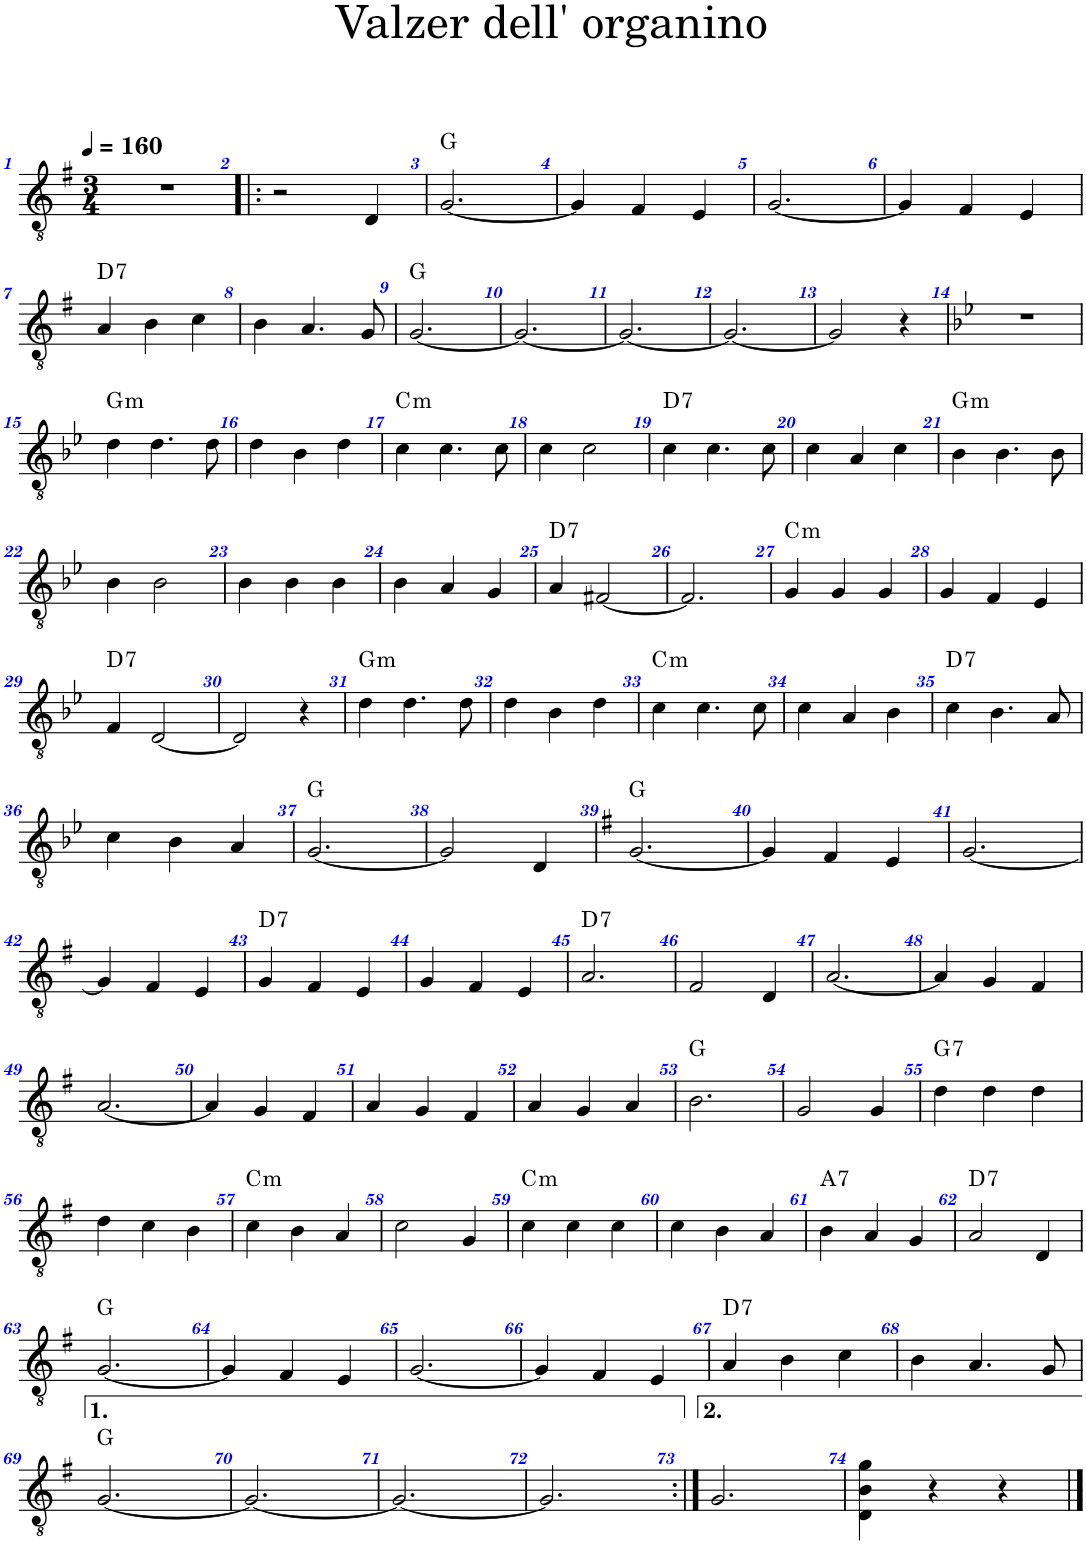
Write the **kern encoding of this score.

**kern	**harte
*part1	*part1
*staff1	*
*I"Chitarra elettrica	*
*clefGv2	*
*k[f#]	*
*M3/4	*
*MM160	*
=1	=1
2.r	.
=2!|:	=2!|:
2r	.
4D/	.
=3	=3
[2.G/	G:maj
=4	=4
4G/]	.
4F#/	.
4E/	.
=5	=5
[2.G/	.
=6	=6
4G/]	.
4F#/	.
4E/	.
!!LO:LB:g=z
=7	=7
!	!LO:H:kt=7
4A/	D:7
4B\	.
4c\	.
=8	=8
4B\	.
4.A/	.
8G/	.
=9	=9
[2.G/	G:maj
=10	=10
2.G/_	.
=11	=11
2.G/_	.
=12	=12
2.G/_	.
=13	=13
2G/]	.
4r	.
=14	=14
*k[b-e-]	*
2.r	.
!!LO:LB:g=z
=15	=15
!	!LO:H:kt=m
4d\	G:min
4.d\	.
8d\	.
=16	=16
4d\	.
4B-\	.
4d\	.
=17	=17
!	!LO:H:kt=m
4c\	C:min
4.c\	.
8c\	.
=18	=18
4c\	.
2c\	.
=19	=19
!	!LO:H:kt=7
4c\	D:7
4.c\	.
8c\	.
=20	=20
4c\	.
4A/	.
4c\	.
=21	=21
!	!LO:H:kt=m
4B-\	G:min
4.B-\	.
8B-\	.
!!LO:LB:g=z
=22	=22
4B-\	.
2B-\	.
=23	=23
4B-\	.
4B-\	.
4B-\	.
=24	=24
4B-\	.
4A/	.
4G/	.
=25	=25
!	!LO:H:kt=7
4A/	D:7
[2F#X/	.
=26	=26
2.F#/]	.
=27	=27
!	!LO:H:kt=m
4G/	C:min
4G/	.
4G/	.
=28	=28
4G/	.
4F/	.
4E-/	.
!!LO:LB:g=z
=29	=29
!	!LO:H:kt=7
4F/	D:7
[2D/	.
=30	=30
2D/]	.
4r	.
=31	=31
!	!LO:H:kt=m
4d\	G:min
4.d\	.
8d\	.
=32	=32
4d\	.
4B-\	.
4d\	.
=33	=33
!	!LO:H:kt=m
4c\	C:min
4.c\	.
8c\	.
=34	=34
4c\	.
4A/	.
4B-\	.
=35	=35
!	!LO:H:kt=7
4c\	D:7
4.B-\	.
8A/	.
!!LO:LB:g=z
=36	=36
4c\	.
4B-\	.
4A/	.
=37	=37
[2.G/	G:maj
=38	=38
2G/]	.
4D/	.
=39	=39
*k[f#]	*
[2.G/	G:maj
=40	=40
4G/]	.
4F#/	.
4E/	.
=41	=41
[2.G/	.
!!LO:LB:g=z
=42	=42
4G/]	.
4F#/	.
4E/	.
=43	=43
!	!LO:H:kt=7
4G/	D:7
4F#/	.
4E/	.
=44	=44
4G/	.
4F#/	.
4E/	.
=45	=45
!	!LO:H:kt=7
2.A/	D:7
=46	=46
2F#/	.
4D/	.
=47	=47
[2.A/	.
=48	=48
4A/]	.
4G/	.
4F#/	.
!!LO:LB:g=z
=49	=49
[2.A/	.
=50	=50
4A/]	.
4G/	.
4F#/	.
=51	=51
4A/	.
4G/	.
4F#/	.
=52	=52
4A/	.
4G/	.
4A/	.
=53	=53
2.B\	G:maj
=54	=54
2G/	.
4G/	.
=55	=55
!	!LO:H:kt=7
4d\	G:7
4d\	.
4d\	.
!!LO:LB:g=z
=56	=56
4d\	.
4c\	.
4B\	.
=57	=57
!	!LO:H:kt=m
4c\	C:min
4B\	.
4A/	.
=58	=58
2c\	.
4G/	.
=59	=59
!	!LO:H:kt=m
4c\	C:min
4c\	.
4c\	.
=60	=60
4c\	.
4B\	.
4A/	.
=61	=61
!	!LO:H:kt=7
4B\	A:7
4A/	.
4G/	.
=62	=62
!	!LO:H:kt=7
2A/	D:7
4D/	.
!!LO:LB:g=z
=63	=63
[2.G/	G:maj
=64	=64
4G/]	.
4F#/	.
4E/	.
=65	=65
[2.G/	.
=66	=66
4G/]	.
4F#/	.
4E/	.
=67	=67
!	!LO:H:kt=7
4A/	D:7
4B\	.
4c\	.
=68	=68
4B\	.
4.A/	.
8G/	.
!!LO:LB:g=z
=69	=69
[2.G/	G:maj
=70	=70
2.G/_	.
=71	=71
2.G/_	.
=72	=72
2.G/]	.
=73:|!	=73:|!
2.G/	.
=74	=74
4D\ 4B\ 4g\	.
4r	.
4r	.
==	==
*-	*-
